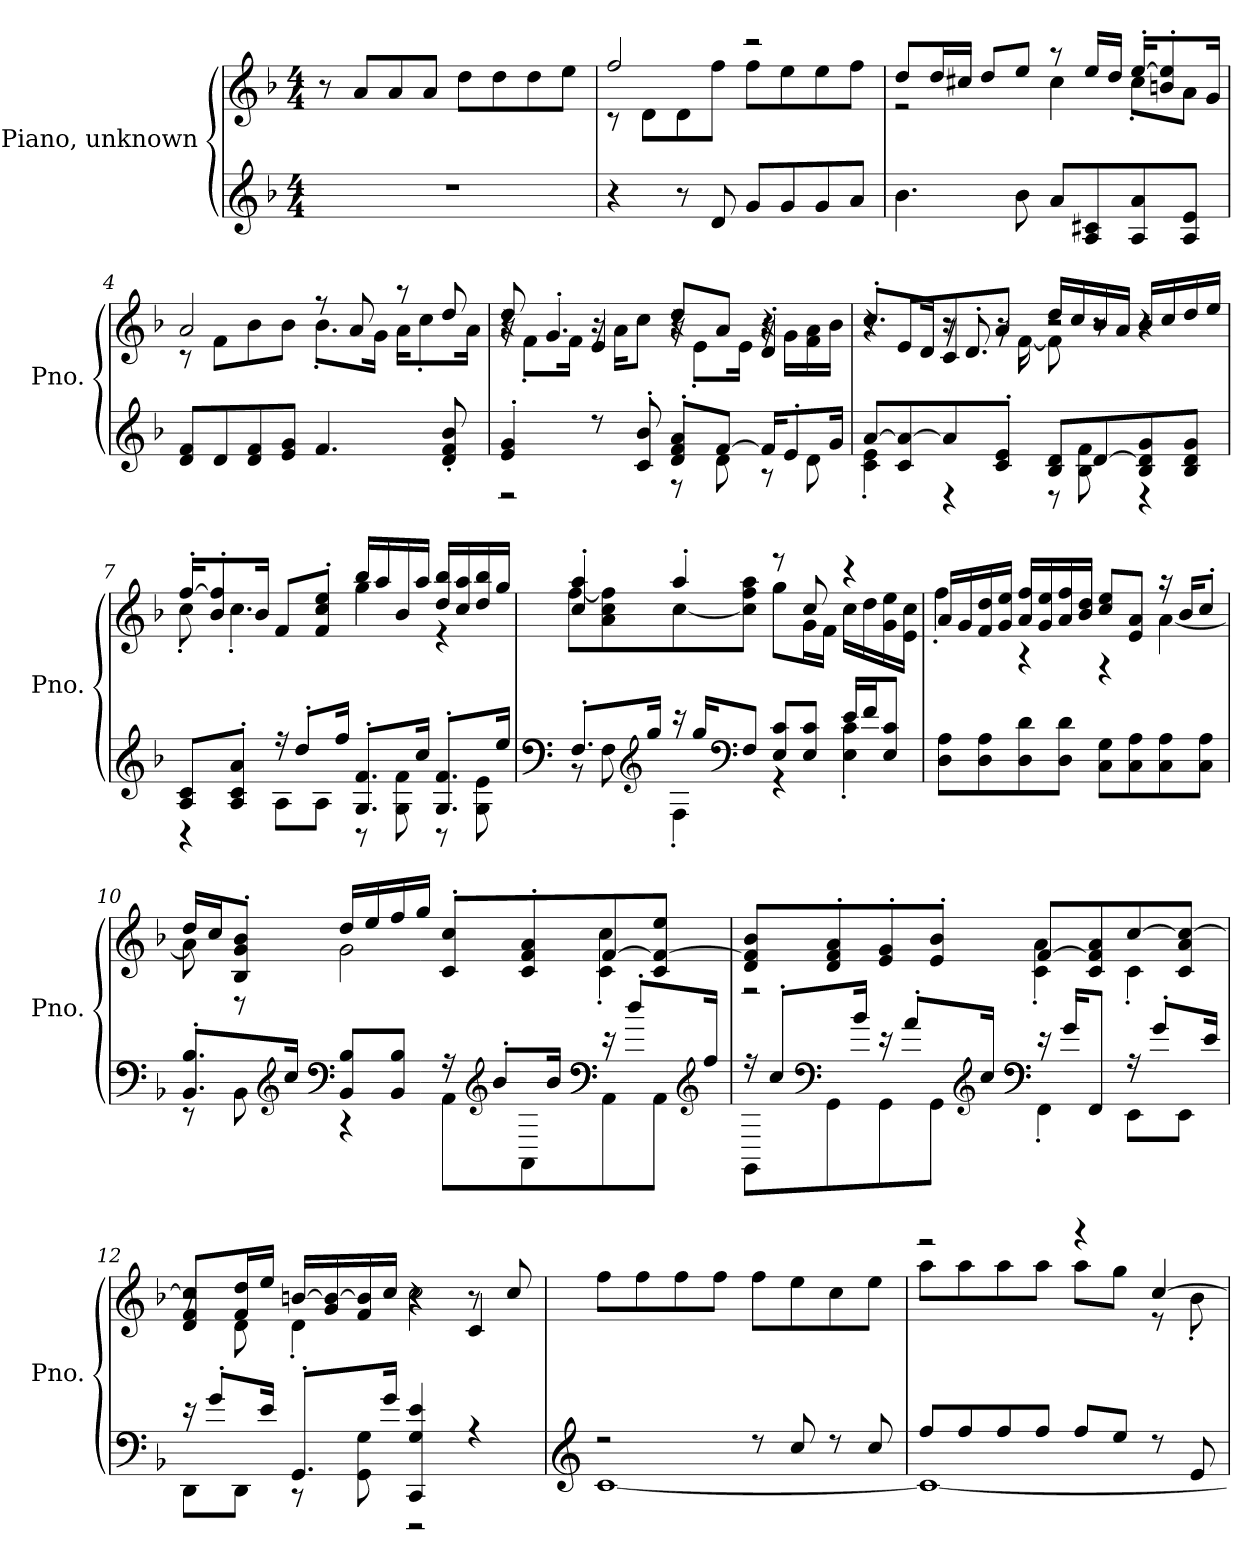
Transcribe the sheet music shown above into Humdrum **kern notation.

**kern	**kern
*part1	*part1
*staff2	*staff1
*I"Piano, unknown	*
*I'Pno.	*
*clefG2	*clefG2
*k[b-]	*k[b-]
*M4/4	*M4/4
*MM120	*MM120
=1	=1
1r	8r
.	8a/L
.	8a/
.	8a/J
.	8dd\L
.	8dd\
.	8dd\
.	8ee\J
=2	=2
*	*^
4r	2ff/	8r
.	.	8d\L
8r	.	8d\
8d/	.	8ff\J
8g/L	2r	8ff\L
8g/	.	8ee\
8g/	.	8ee\
8a/J	.	8ff\J
=3	=3	=3
4.b-\	8dd/L	2r
.	16dd/L	.
.	16cc#X/JJ	.
.	8dd/L	.
8b-\	8ee/J	.
8a/L	8r	4cc#\
8A/ 8c#X/	16ee/LL	.
.	16dd/JJ	.
8A/ 8a/	[16ee'/KL	8cc#'\L
.	8bn/' 8ee/]'	.
8A/ 8e/J	.	8a\J
.	16g/Jk	.
=4	=4	=4
8d/ 8f/L	2a/	8r
8d/	.	8f\L
8d/ 8f/	.	8b-\
8e/ 8g/J	.	8b-\J
4.f/	8r	8.b-'\L
.	8a/	.
.	.	16g\Jk
.	8r	16a\KL
.	.	8cc'\
8d/' 8f/' 8b-/'	8dd/	.
.	.	16a\Jk
!!LO:LB:g=z
=5	=5	=5
*^	*	*^
4e/' 4g/'	2r	8dd/	16r	4r
.	.	.	8f'\L	.
.	.	4.g'/	.	.
.	.	.	16f\Jk	.
8r	.	.	16r	4e/
.	.	.	16a\KL	.
8c/' 8b-/'	.	.	8cc\J	.
8d/' 8f/' 8a/'L	8r	8dd/L	16r	4r
.	.	.	8e'\L	.
[8f/J	8d\	8a/J	.	.
.	.	.	16e\Jk	.
16f/KL]	8r	4r	16r	4d'/
8e'/	.	.	16g\LL	.
.	8d\	.	16f\ 16a\	.
16g/Jk	.	.	16b-\JJ	.
=6	=6	=6	=6	=6
[8a/L	4c\' 4e\'	8.cc'/L	4r	8r
8c/ 8a/_	.	.	.	8e/L
.	.	16d/Jk	.	.
8a/]	4r	16r	8r	8c/
.	.	8.d'/	.	.
8c/' 8e/'J	.	.	16r	8a/J
.	.	.	[16f\	.
8B-/ 8d/L	8r	16dd/LL	8f\]	2r
.	.	16cc/	.	.
[8d/	8B-\ 8f\	16b-/	8r	.
.	.	16a/JJ	.	.
8B-/ 8d/] 8g/	4r	16b-/LL	4r	.
.	.	16cc/	.	.
8B-/ 8d/ 8g/J	.	16dd/	.	.
.	.	16ee/JJ	.	.
*	*	*	*v	*v
!!LO:LB:g=z
=7	=7	=7	=7
8A/ 8c/L	4r	[16ff'/KL	8cc'\
.	.	8b-/' 8ff/]'	.
8A/' 8c/' 8a/'J	.	.	4.cc'\
.	.	16b-/Jk	.
16r	8A\L	8f/L	.
8dd'/L	.	.	.
.	8A\J	8f/' 8cc/' 8ee/'J	.
16ff/Jk	.	.	.
8.G/' 8.f/'L	8r	16bb-/LL	4gg\
.	.	16aa/	.
.	8G\ 8f\	16b-/	.
16cc/Jk	.	16aa/JJ	.
8.G/' 8.f/'L	8r	16dd/ 16bb-/LL	4r
.	.	16cc/ 16aa/	.
.	8G\ 8e\	16dd/ 16bb-/	.
16ee/Jk	.	16gg/JJ	.
=8	=8	=8	=8
*clefF4	*	*	*
8.F'/L	8r	4cc/' 4aa/'	[8ff\L
.	8F\	.	8a\ 8cc\ 8ff\]
*clefG2	*	*	*
16gg/Jk	.	.	.
16r	4F'\	4aa'/	[8cc\
16gg/KL	.	.	.
*clefF4	*	*	*
8F/J	.	.	8cc\] 8ff\ 8aa\J
8E/ 8c/L	4r	8r	8gg\L
8E/ 8c/J	.	8cc/	16g\L
.	.	.	16f\JJ
16e/LL	4E\' 4c\'	4r	16cc\LL
16f/J	.	.	16dd\
8E/ 8c/J	.	.	16g\ 16ee\
.	.	.	16e\ 16cc\JJ
*v	*v	*	*
!!LO:LB:g=z	!!
=9	=9	=9
8D\ 8A\L	16a/LL	4ff'\
.	16g/	.
8D\ 8A\	16f/ 16dd/	.
.	16g/ 16ee/JJ	.
8D\ 8d\	16a/ 16ff/LL	4r
.	16g/ 16ee/	.
8D\ 8d\J	16a/ 16ff/	.
.	16b-/ 16dd/JJ	.
8C\ 8G\L	8cc/ 8ee/L	4r
8C\ 8A\	8e/ 8a/J	.
8C\ 8A\	16r	[4a\
.	16b-/KL	.
8C\ 8A\J	8cc'/J	.
=10	=10	=10
*^	*	*
8.BB-/' 8.B-/'L	8r	16dd/LL	8a\]
.	.	16cc/J	.
.	8BB-\	8B-/' 8g/' 8b-/'J	8r
*clefG2	*	*	*
16cc/Jk	.	.	.
*clefF4	*	*	*
8BB-/ 8B-/L	4r	16dd/LL	2g\
.	.	16ee/	.
8BB-/ 8B-/J	.	16ff/	.
.	.	16gg/JJ	.
16r	8AA\L	8c/' 8cc/'L	.
*clefG2	*	*	*
8b-'/L	.	.	.
.	8AA\	8c/' 8f/' 8a/'	.
16b-/Jk	.	.	.
*clefF4	*	*	*
16r	8AA\	[8f/	4c\' 4cc\'
8dd'/L	.	.	.
.	8AA\J	8c/ 8f/_ 8ee/J	.
*clefG2	*	*	*
16ff/Jk	.	.	.
!!LO:LB:g=z	!!
=11	=11	=11	=11
16r	8GG\L	8d/ 8f/] 8b-/L	2r
8cc'/L	.	.	.
*clefF4	*	*	*
.	8GG\	8d/' 8f/' 8a/'	.
16b-/Jk	.	.	.
16r	8GG\	8e/' 8g/'	.
8a'/L	.	.	.
.	8GG\J	8e/' 8b-/'J	.
*clefG2	*	*	*
16cc/Jk	.	.	.
*clefF4	*	*	*
16r	4FF'\	[8f/L	4c\' 4a\'
16g/KL	.	.	.
8FF/J	.	8c/ 8f/] 8a/	.
16r	8EE\L	[8cc/	4c'\
8g'/L	.	.	.
.	8EE\J	8c/ 8a/ 8cc/_J	.
16e/Jk	.	.	.
=12	=12	=12	=12
*	*	*	*^
16r	8DD\L	8d/ 8f/ 8cc/]L	8r	2r
8g'/L	.	.	.	.
.	8DD\J	16f/ 16dd/L	8d\	.
16e/Jk	.	16ee/JJ	.	.
8.GG'/L	8r	[16bn/LL	4d'\	.
.	.	16g/ 16b/_	.	.
.	8GG\ 8G\	16f/ 16b/]	.	.
16g/Jk	.	16cc/JJ	.	.
4CC/ 4G/ 4e/	2r	4r	2cc\	4r
4r	.	8r	.	4c/
.	.	8cc/	.	.
*	*	*v	*v	*v
=13	=13	=13
*clefG2	*	*
2r	[1c	8ff\L
.	.	8ff\
.	.	8ff\
.	.	8ff\J
8r	.	8ff\L
8cc/	.	8ee\
8r	.	8cc\
8cc/	.	8ee\J
!!LO:LB:g=z
=14	=14	=14
*	*	*^
8ff/L	1c_	2r	8aa\L
8ff/	.	.	8aa\
8ff/	.	.	8aa\
8ff/J	.	.	8aa\J
8ff/L	.	4r	8aa\L
8ee/J	.	.	8gg\J
8r	.	[4cc/	8r
8e/	.	.	8b-'\
*v	*v	*	*
*	*v	*v
=	=
*-	*-
